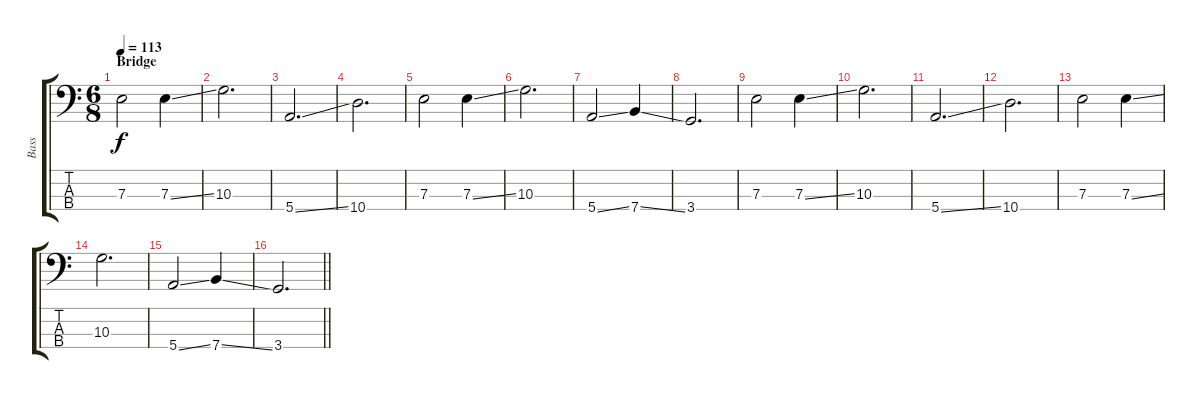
\track ("Bass" "Bass") {instrument electricbassfinger}
\staff {score tabs}
\tuning (G2 D2 A1 E1) {hide}
\ts (6 8)
\section ("" "Bridge")
\tempo 113
\clef f4
\ks c
7.3.2{dy f} 7.3{ss}.4 |
10.3.2{d} |
5.4{ss}.2{d} |
10.4.2{d} |
7.3.2 7.3{ss}.4 |
10.3.2{d} |
5.4{ss}.2 7.4{ss}.4 |
3.4.2{d} |
7.3.2 7.3{ss}.4 |
10.3.2{d} |
5.4{ss}.2{d} |
10.4.2{d} |
7.3.2 7.3{ss}.4 |
10.3.2{d} |
5.4{ss}.2 7.4{ss}.4 |
\barLineRight lightlight
3.4.2{d}
